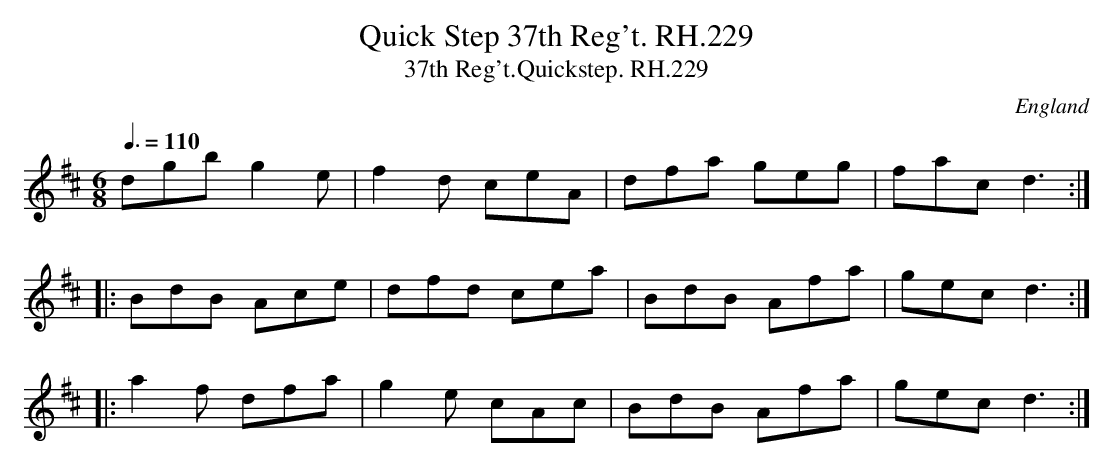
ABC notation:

X:1
T:Quick Step 37th Reg't. RH.229
T:37th Reg't.Quickstep. RH.229
L:1/8
M:6/8
O:England
Q:3/8=110
K:D
dgb g2e|f2d ceA|dfa geg|fac d3:|!
|:BdB Ace|dfd cea|\
BdB Afa|gec d3:|!
|:a2f dfa|g2e cAc|BdB Afa|gec d3:|
